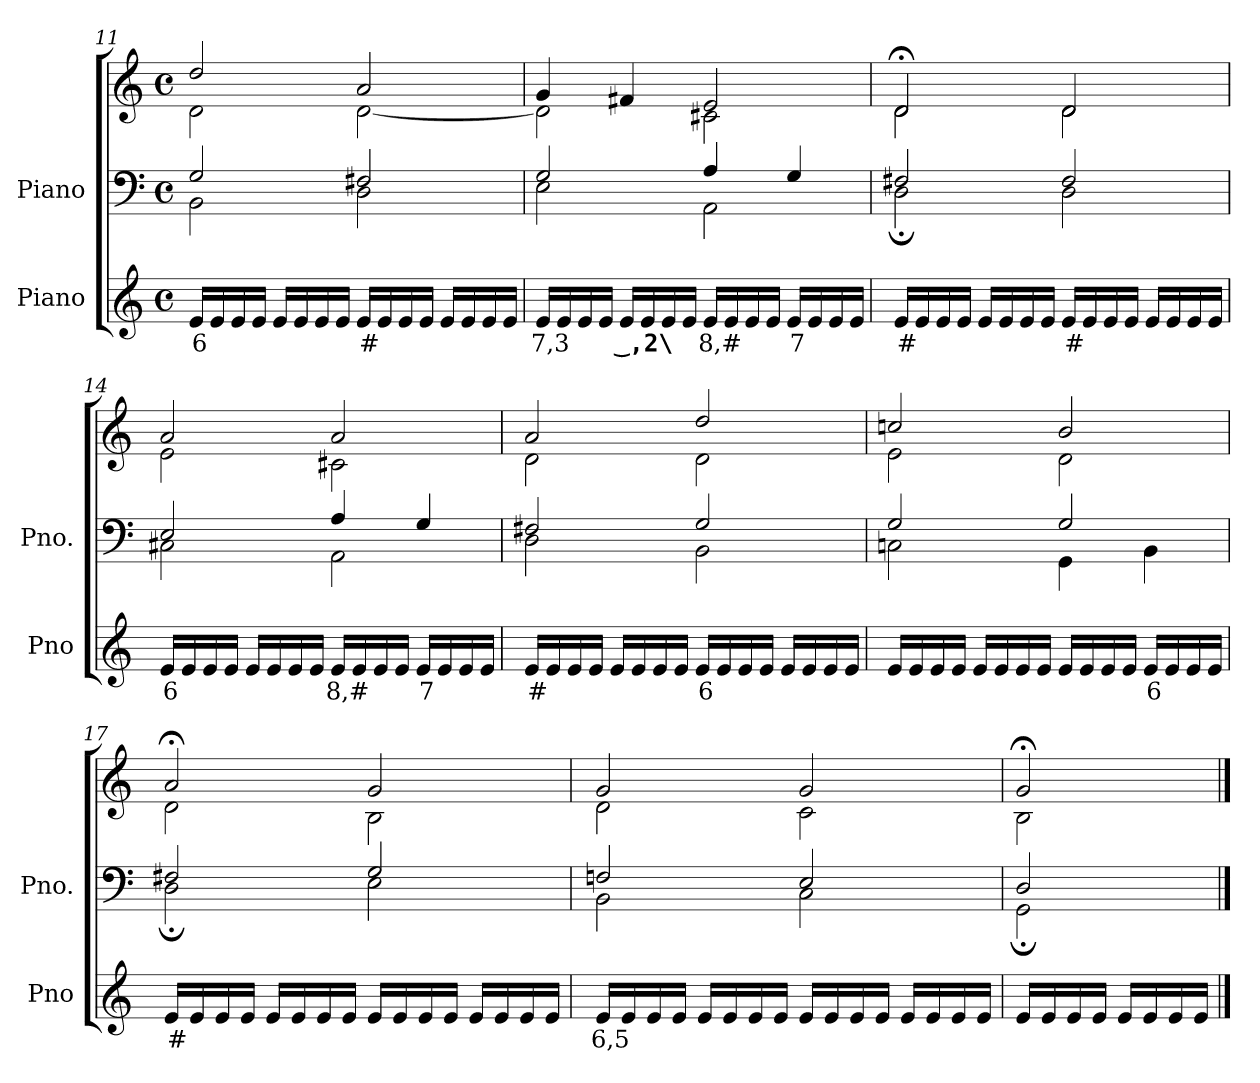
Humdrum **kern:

**kern	**text	**kern	**kern
*part2	*part2	*part1	*part1
*staff3	*staff3	*staff2	*staff1
*I"Piano	*	*I"Piano	*
*I'Pno	*	*I'Pno.	*
*clefG2	*	*clefF4	*clefG2
*k[]	*	*k[]	*k[]
*M4/4	*	*M4/4	*M4/4
*met(c)	*	*met(c)	*met(c)
=11	=11	=11	=11
!	!LO:LY:b	!	!
*	*	*^	*^
16e/LL	6	2G/	2BB\	2dd/	2d\
16e/	.	.	.	.	.
16e/	.	.	.	.	.
16e/JJ	.	.	.	.	.
16e/LL	.	.	.	.	.
16e/	.	.	.	.	.
16e/	.	.	.	.	.
16e/JJ	.	.	.	.	.
!	!LO:LY:b	!	!	!	!
16e/LL	#	2F#X/	2D\	2a/	[2d\
16e/	.	.	.	.	.
16e/	.	.	.	.	.
16e/JJ	.	.	.	.	.
16e/LL	.	.	.	.	.
16e/	.	.	.	.	.
16e/	.	.	.	.	.
16e/JJ	.	.	.	.	.
=12	=12	=12	=12	=12	=12
!	!LO:LY:b	!	!	!	!
16e/LL	7,3	2G/	2E\	4g/	2d\]
16e/	.	.	.	.	.
16e/	.	.	.	.	.
16e/JJ	.	.	.	.	.
!	!LO:LY:b	!	!	!	!
16e/LL	_,2\	.	.	4f#X/	.
16e/	.	.	.	.	.
16e/	.	.	.	.	.
16e/JJ	.	.	.	.	.
!	!LO:LY:b	!	!	!	!
16e/LL	8,#	4A/	2AA\	2e/	2c#X\
16e/	.	.	.	.	.
16e/	.	.	.	.	.
16e/JJ	.	.	.	.	.
!	!LO:LY:b	!	!	!	!
16e/LL	7	4G/	.	.	.
16e/	.	.	.	.	.
16e/	.	.	.	.	.
16e/JJ	.	.	.	.	.
=13	=13	=13	=13	=13	=13
!	!LO:LY:b	!	!	!	!
16e/LL	#	2F#X/	2D;\	2d;</	2d\
16e/	.	.	.	.	.
16e/	.	.	.	.	.
16e/JJ	.	.	.	.	.
16e/LL	.	.	.	.	.
16e/	.	.	.	.	.
16e/	.	.	.	.	.
16e/JJ	.	.	.	.	.
!	!LO:LY:b	!	!	!	!
16e/LL	#	2F#/	2D\	2d/	2d\
16e/	.	.	.	.	.
16e/	.	.	.	.	.
16e/JJ	.	.	.	.	.
16e/LL	.	.	.	.	.
16e/	.	.	.	.	.
16e/	.	.	.	.	.
16e/JJ	.	.	.	.	.
=14	=14	=14	=14	=14	=14
!	!LO:LY:b	!	!	!	!
16e/LL	6	2E/	2C#X\	2a/	2e\
16e/	.	.	.	.	.
16e/	.	.	.	.	.
16e/JJ	.	.	.	.	.
16e/LL	.	.	.	.	.
16e/	.	.	.	.	.
16e/	.	.	.	.	.
16e/JJ	.	.	.	.	.
!	!LO:LY:b	!	!	!	!
16e/LL	8,#	4A/	2AA\	2a/	2c#X\
16e/	.	.	.	.	.
16e/	.	.	.	.	.
16e/JJ	.	.	.	.	.
!	!LO:LY:b	!	!	!	!
16e/LL	7	4G/	.	.	.
16e/	.	.	.	.	.
16e/	.	.	.	.	.
16e/JJ	.	.	.	.	.
=15	=15	=15	=15	=15	=15
!	!LO:LY:b	!	!	!	!
16e/LL	#	2F#X/	2D\	2a/	2d\
16e/	.	.	.	.	.
16e/	.	.	.	.	.
16e/JJ	.	.	.	.	.
16e/LL	.	.	.	.	.
16e/	.	.	.	.	.
16e/	.	.	.	.	.
16e/JJ	.	.	.	.	.
!	!LO:LY:b	!	!	!	!
16e/LL	6	2G/	2BB\	2dd/	2d\
16e/	.	.	.	.	.
16e/	.	.	.	.	.
16e/JJ	.	.	.	.	.
16e/LL	.	.	.	.	.
16e/	.	.	.	.	.
16e/	.	.	.	.	.
16e/JJ	.	.	.	.	.
=16	=16	=16	=16	=16	=16
16e/LL	.	2G/	2Cn\	2ccn/	2e\
16e/	.	.	.	.	.
16e/	.	.	.	.	.
16e/JJ	.	.	.	.	.
16e/LL	.	.	.	.	.
16e/	.	.	.	.	.
16e/	.	.	.	.	.
16e/JJ	.	.	.	.	.
16e/LL	.	2G/	4GG\	2b/	2d\
16e/	.	.	.	.	.
16e/	.	.	.	.	.
16e/JJ	.	.	.	.	.
!	!LO:LY:b	!	!	!	!
16e/LL	6	.	4BB\	.	.
16e/	.	.	.	.	.
16e/	.	.	.	.	.
16e/JJ	.	.	.	.	.
=17	=17	=17	=17	=17	=17
!	!LO:LY:b	!	!	!	!
16e/LL	#	2F#X/	2D;\	2a;</	2d\
16e/	.	.	.	.	.
16e/	.	.	.	.	.
16e/JJ	.	.	.	.	.
16e/LL	.	.	.	.	.
16e/	.	.	.	.	.
16e/	.	.	.	.	.
16e/JJ	.	.	.	.	.
16e/LL	.	2G/	2E\	2g/	2B\
16e/	.	.	.	.	.
16e/	.	.	.	.	.
16e/JJ	.	.	.	.	.
16e/LL	.	.	.	.	.
16e/	.	.	.	.	.
16e/	.	.	.	.	.
16e/JJ	.	.	.	.	.
=18	=18	=18	=18	=18	=18
!	!LO:LY:b	!	!	!	!
16e/LL	6,5	2Fn/	2BB\	2g/	2d\
16e/	.	.	.	.	.
16e/	.	.	.	.	.
16e/JJ	.	.	.	.	.
16e/LL	.	.	.	.	.
16e/	.	.	.	.	.
16e/	.	.	.	.	.
16e/JJ	.	.	.	.	.
16e/LL	.	2E/	2C\	2g/	2c\
16e/	.	.	.	.	.
16e/	.	.	.	.	.
16e/JJ	.	.	.	.	.
16e/LL	.	.	.	.	.
16e/	.	.	.	.	.
16e/	.	.	.	.	.
16e/JJ	.	.	.	.	.
=19	=19	=19	=19	=19	=19
16e/LL	.	2D/	2GG;\	2g;</	2B\
16e/	.	.	.	.	.
16e/	.	.	.	.	.
16e/JJ	.	.	.	.	.
16e/LL	.	.	.	.	.
16e/	.	.	.	.	.
16e/	.	.	.	.	.
16e/JJ	.	.	.	.	.
*	*	*v	*v	*	*
*	*	*	*v	*v
==	==	==	==
*-	*-	*-	*-
